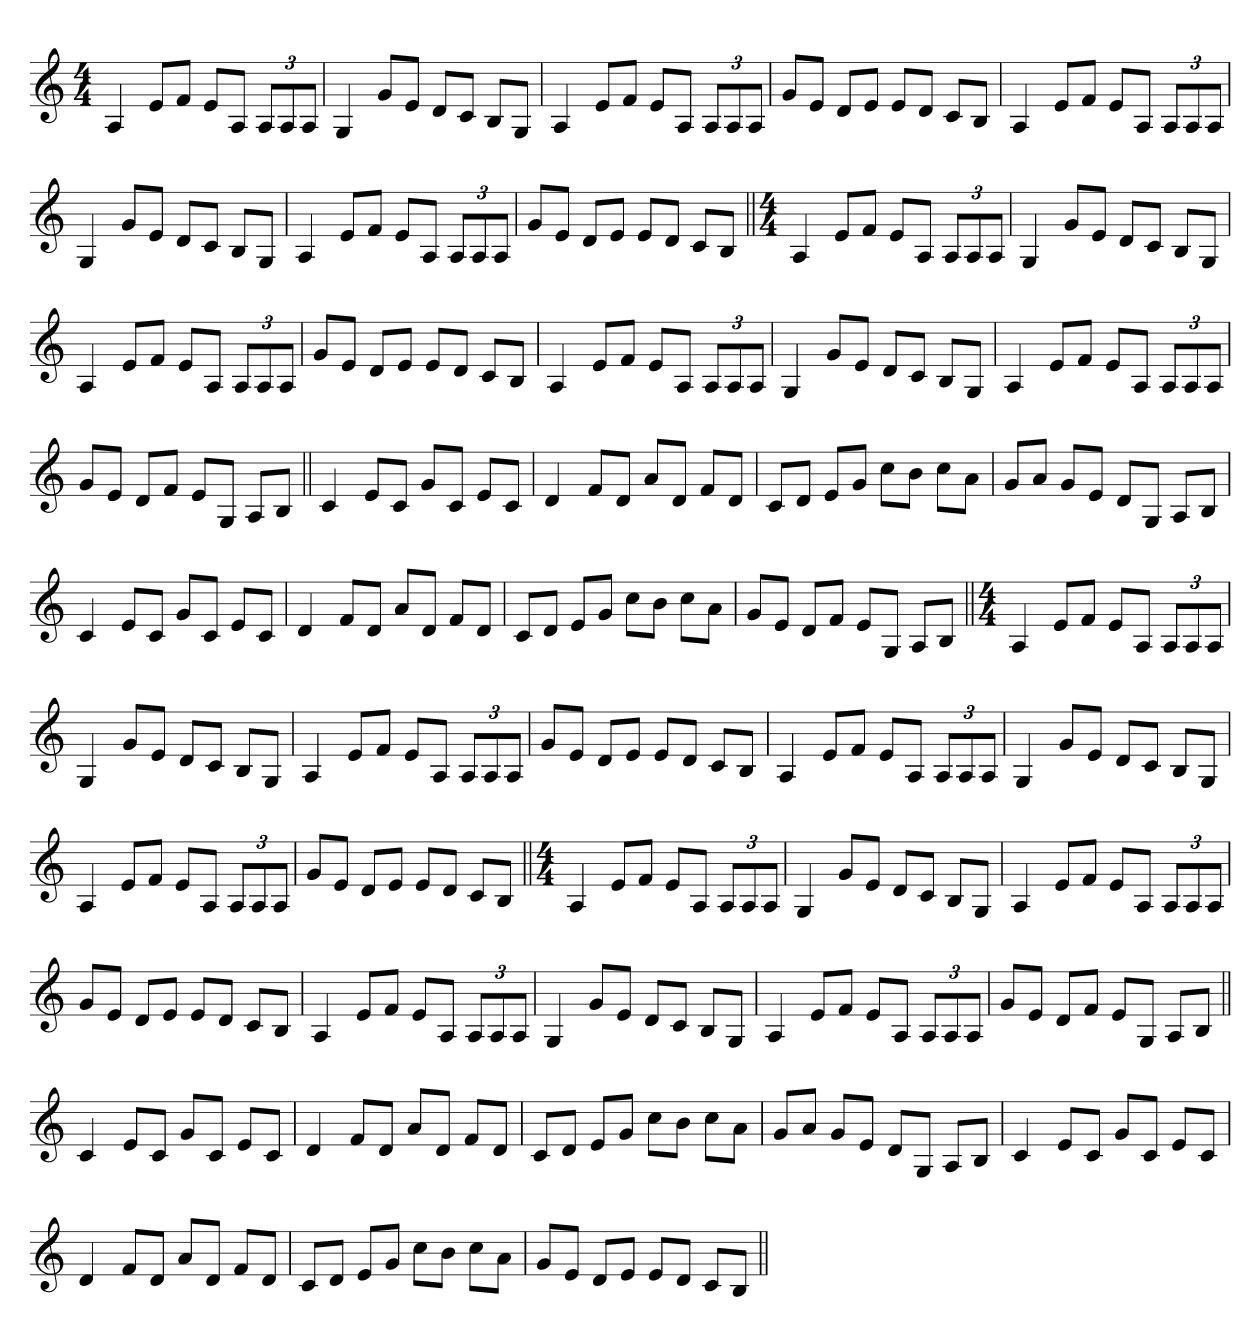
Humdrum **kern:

**kern
*part1
*staff1
*clefG2
*k[]
*M4/4
=1
4A
8eL
8fJ
8eL
8AJ
12AL
12A
12AJ
=
4G
8gL
8eJ
8dL
8cJ
8BL
8GJ
=
4A
8eL
8fJ
8eL
8AJ
12AL
12A
12AJ
=
8gL
8eJ
8dL
8eJ
8eL
8dJ
8cL
8BJ
=
4A
8eL
8fJ
8eL
8AJ
12AL
12A
12AJ
=
4G
8gL
8eJ
8dL
8cJ
8BL
8GJ
=
4A
8eL
8fJ
8eL
8AJ
12AL
12A
12AJ
=
8gL
8eJ
8dL
8eJ
8eL
8dJ
8cL
8BJ
=||
*M4/4
4A
8eL
8fJ
8eL
8AJ
12AL
12A
12AJ
=
4G
8gL
8eJ
8dL
8cJ
8BL
8GJ
=
4A
8eL
8fJ
8eL
8AJ
12AL
12A
12AJ
=
8gL
8eJ
8dL
8eJ
8eL
8dJ
8cL
8BJ
=
4A
8eL
8fJ
8eL
8AJ
12AL
12A
12AJ
=
4G
8gL
8eJ
8dL
8cJ
8BL
8GJ
=
4A
8eL
8fJ
8eL
8AJ
12AL
12A
12AJ
=
8gL
8eJ
8dL
8fJ
8eL
8GJ
8AL
8BJ
=||
4c
8eL
8cJ
8gL
8cJ
8eL
8cJ
=
4d
8fL
8dJ
8aL
8dJ
8fL
8dJ
=
8cL
8dJ
8eL
8gJ
8ccL
8bJ
8ccL
8aJ
=
8gL
8aJ
8gL
8eJ
8dL
8GJ
8AL
8BJ
=
4c
8eL
8cJ
8gL
8cJ
8eL
8cJ
=
4d
8fL
8dJ
8aL
8dJ
8fL
8dJ
=
8cL
8dJ
8eL
8gJ
8ccL
8bJ
8ccL
8aJ
=
8gL
8eJ
8dL
8fJ
8eL
8GJ
8AL
8BJ
=||
*M4/4
4A
8eL
8fJ
8eL
8AJ
12AL
12A
12AJ
=
4G
8gL
8eJ
8dL
8cJ
8BL
8GJ
=
4A
8eL
8fJ
8eL
8AJ
12AL
12A
12AJ
=
8gL
8eJ
8dL
8eJ
8eL
8dJ
8cL
8BJ
=
4A
8eL
8fJ
8eL
8AJ
12AL
12A
12AJ
=
4G
8gL
8eJ
8dL
8cJ
8BL
8GJ
=
4A
8eL
8fJ
8eL
8AJ
12AL
12A
12AJ
=
8gL
8eJ
8dL
8eJ
8eL
8dJ
8cL
8BJ
=||
*M4/4
4A
8eL
8fJ
8eL
8AJ
12AL
12A
12AJ
=
4G
8gL
8eJ
8dL
8cJ
8BL
8GJ
=
4A
8eL
8fJ
8eL
8AJ
12AL
12A
12AJ
=
8gL
8eJ
8dL
8eJ
8eL
8dJ
8cL
8BJ
=
4A
8eL
8fJ
8eL
8AJ
12AL
12A
12AJ
=
4G
8gL
8eJ
8dL
8cJ
8BL
8GJ
=
4A
8eL
8fJ
8eL
8AJ
12AL
12A
12AJ
=
8gL
8eJ
8dL
8fJ
8eL
8GJ
8AL
8BJ
=||
4c
8eL
8cJ
8gL
8cJ
8eL
8cJ
=
4d
8fL
8dJ
8aL
8dJ
8fL
8dJ
=
8cL
8dJ
8eL
8gJ
8ccL
8bJ
8ccL
8aJ
=
8gL
8aJ
8gL
8eJ
8dL
8GJ
8AL
8BJ
=
4c
8eL
8cJ
8gL
8cJ
8eL
8cJ
=
4d
8fL
8dJ
8aL
8dJ
8fL
8dJ
=
8cL
8dJ
8eL
8gJ
8ccL
8bJ
8ccL
8aJ
=
8gL
8eJ
8dL
8eJ
8eL
8dJ
8cL
8BJ
=||
*-
